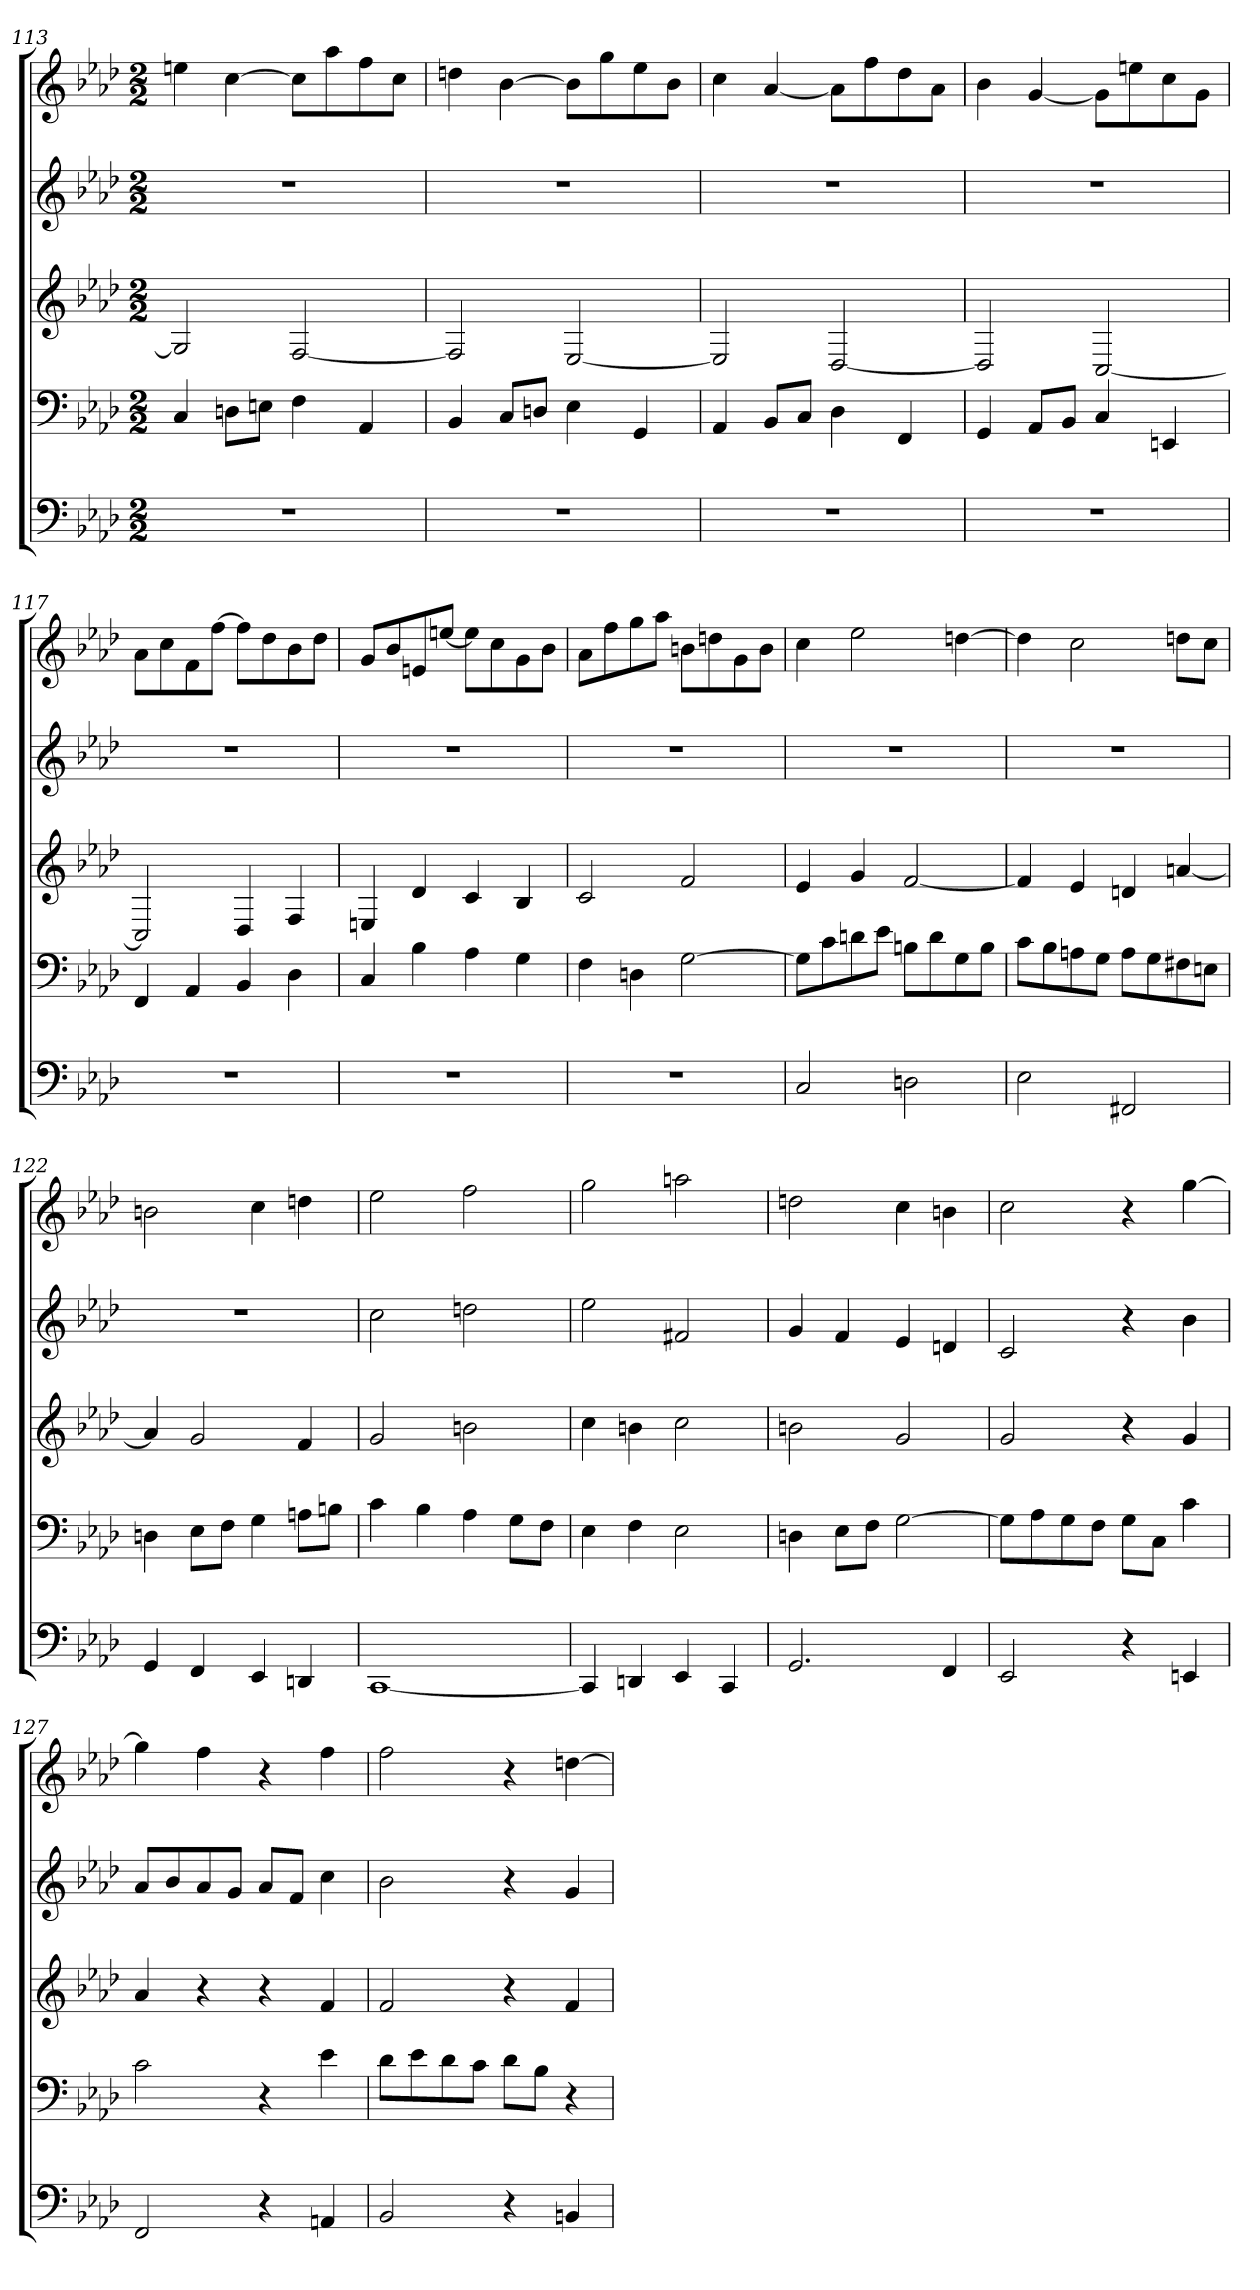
**kern	**kern	**kern	**kern	**kern
*part5	*part4	*part3	*part2	*part1
*staff5	*staff4	*staff3	*staff2	*staff1
*k[b-e-a-d-]	*k[b-e-a-d-]	*k[b-e-a-d-]	*k[b-e-a-d-]	*k[b-e-a-d-]
*M2/2	*M2/2	*M2/2	*M2/2	*M2/2
=113	=113	=113	=113	=113
1r	4C	2G]	1r	4een
.	8DnL	.	.	[4cc
.	8EnJ	.	.	.
.	4F	[2F	.	8ccL]
.	.	.	.	8aa-
.	4AA-	.	.	8ff
.	.	.	.	8ccJ
=114	=114	=114	=114	=114
1r	4BB-	2F]	1r	4ddn
.	8CL	.	.	[4b-
.	8DnJ	.	.	.
.	4E-	[2E-	.	8b-L]
.	.	.	.	8gg
.	4GG	.	.	8ee-
.	.	.	.	8b-J
=115	=115	=115	=115	=115
1r	4AA-	2E-]	1r	4cc
.	8BB-L	.	.	[4a-
.	8CJ	.	.	.
.	4D-	[2D-	.	8a-L]
.	.	.	.	8ff
.	4FF	.	.	8dd-
.	.	.	.	8a-J
=116	=116	=116	=116	=116
1r	4GG	2D-]	1r	4b-
.	8AA-L	.	.	[4g
.	8BB-J	.	.	.
.	4C	[2C	.	8gL]
.	.	.	.	8een
.	4EEn	.	.	8cc
.	.	.	.	8gJ
=117	=117	=117	=117	=117
1r	4FF	2C]	1r	8a-L
.	.	.	.	8cc
.	4AA-	.	.	8f
.	.	.	.	[8ffJ
.	4BB-	4D-	.	8ffL]
.	.	.	.	8dd-
.	4D-	4F	.	8b-
.	.	.	.	8dd-J
=118	=118	=118	=118	=118
1r	4C	4En	1r	8gL
.	.	.	.	8b-
.	4B-	4d-	.	8en
.	.	.	.	[8eenJ
.	4A-	4c	.	8eeL]
.	.	.	.	8cc
.	4G	4B-	.	8g
.	.	.	.	8b-J
=119	=119	=119	=119	=119
1r	4F	2c	1r	8a-L
.	.	.	.	8ff
.	4Dn	.	.	8gg
.	.	.	.	8aa-J
.	[2G	2f	.	8bnL
.	.	.	.	8ddn
.	.	.	.	8g
.	.	.	.	8bJ
=120	=120	=120	=120	=120
2C	8GL]	4e-	1r	4cc
.	8c	.	.	.
.	8dn	4g	.	2ee-
.	8e-J	.	.	.
2Dn	8BnL	[2f	.	.
.	8d	.	.	.
.	8G	.	.	[4ddn
.	8BJ	.	.	.
=121	=121	=121	=121	=121
2E-	8cL	4f]	1r	4dd]
.	8B-	.	.	.
.	8An	4e-	.	2cc
.	8GJ	.	.	.
2FF#X	8AL	4dn	.	.
.	8G	.	.	.
.	8F#X	[4an	.	8ddnL
.	8EnJ	.	.	8ccJ
=122	=122	=122	=122	=122
4GG	4Dn	4a]	1r	2bn
4FF	8E-L	2g	.	.
.	8FJ	.	.	.
4EE-	4G	.	.	4cc
4DDn	8AnL	4f	.	4ddn
.	8BnJ	.	.	.
=123	=123	=123	=123	=123
[1CC	4c	2g	2cc	2ee-
.	4B-	.	.	.
.	4A-	2bn	2ddn	2ff
.	8GL	.	.	.
.	8FJ	.	.	.
=124	=124	=124	=124	=124
4CC]	4E-	4cc	2ee-	2gg
4DDn	4F	4bn	.	.
4EE-	2E-	2cc	2f#X	2aan
4CC	.	.	.	.
=125	=125	=125	=125	=125
2.GG	4Dn	2bn	4g	2ddn
.	8E-L	.	4f	.
.	8FJ	.	.	.
.	[2G	2g	4e-	4cc
4FF	.	.	4dn	4bn
=126	=126	=126	=126	=126
2EE-	8GL]	2g	2c	2cc
.	8A-	.	.	.
.	8G	.	.	.
.	8FJ	.	.	.
4r	8GL	4r	4r	4r
.	8CJ	.	.	.
4EEn	4c	4g	4b-	[4gg
=127	=127	=127	=127	=127
2FF	2c	4a-	8a-L	4gg]
.	.	.	8b-	.
.	.	4r	8a-	4ff
.	.	.	8gJ	.
4r	4r	4r	8a-L	4r
.	.	.	8fJ	.
4AAn	4e-	4f	4cc	4ff
=128	=128	=128	=128	=128
2BB-	8d-L	2f	2b-	2ff
.	8e-	.	.	.
.	8d-	.	.	.
.	8cJ	.	.	.
4r	8d-L	4r	4r	4r
.	8B-J	.	.	.
4BBn	4r	4f	4g	[4ddn
=	=	=	=	=
*-	*-	*-	*-	*-
